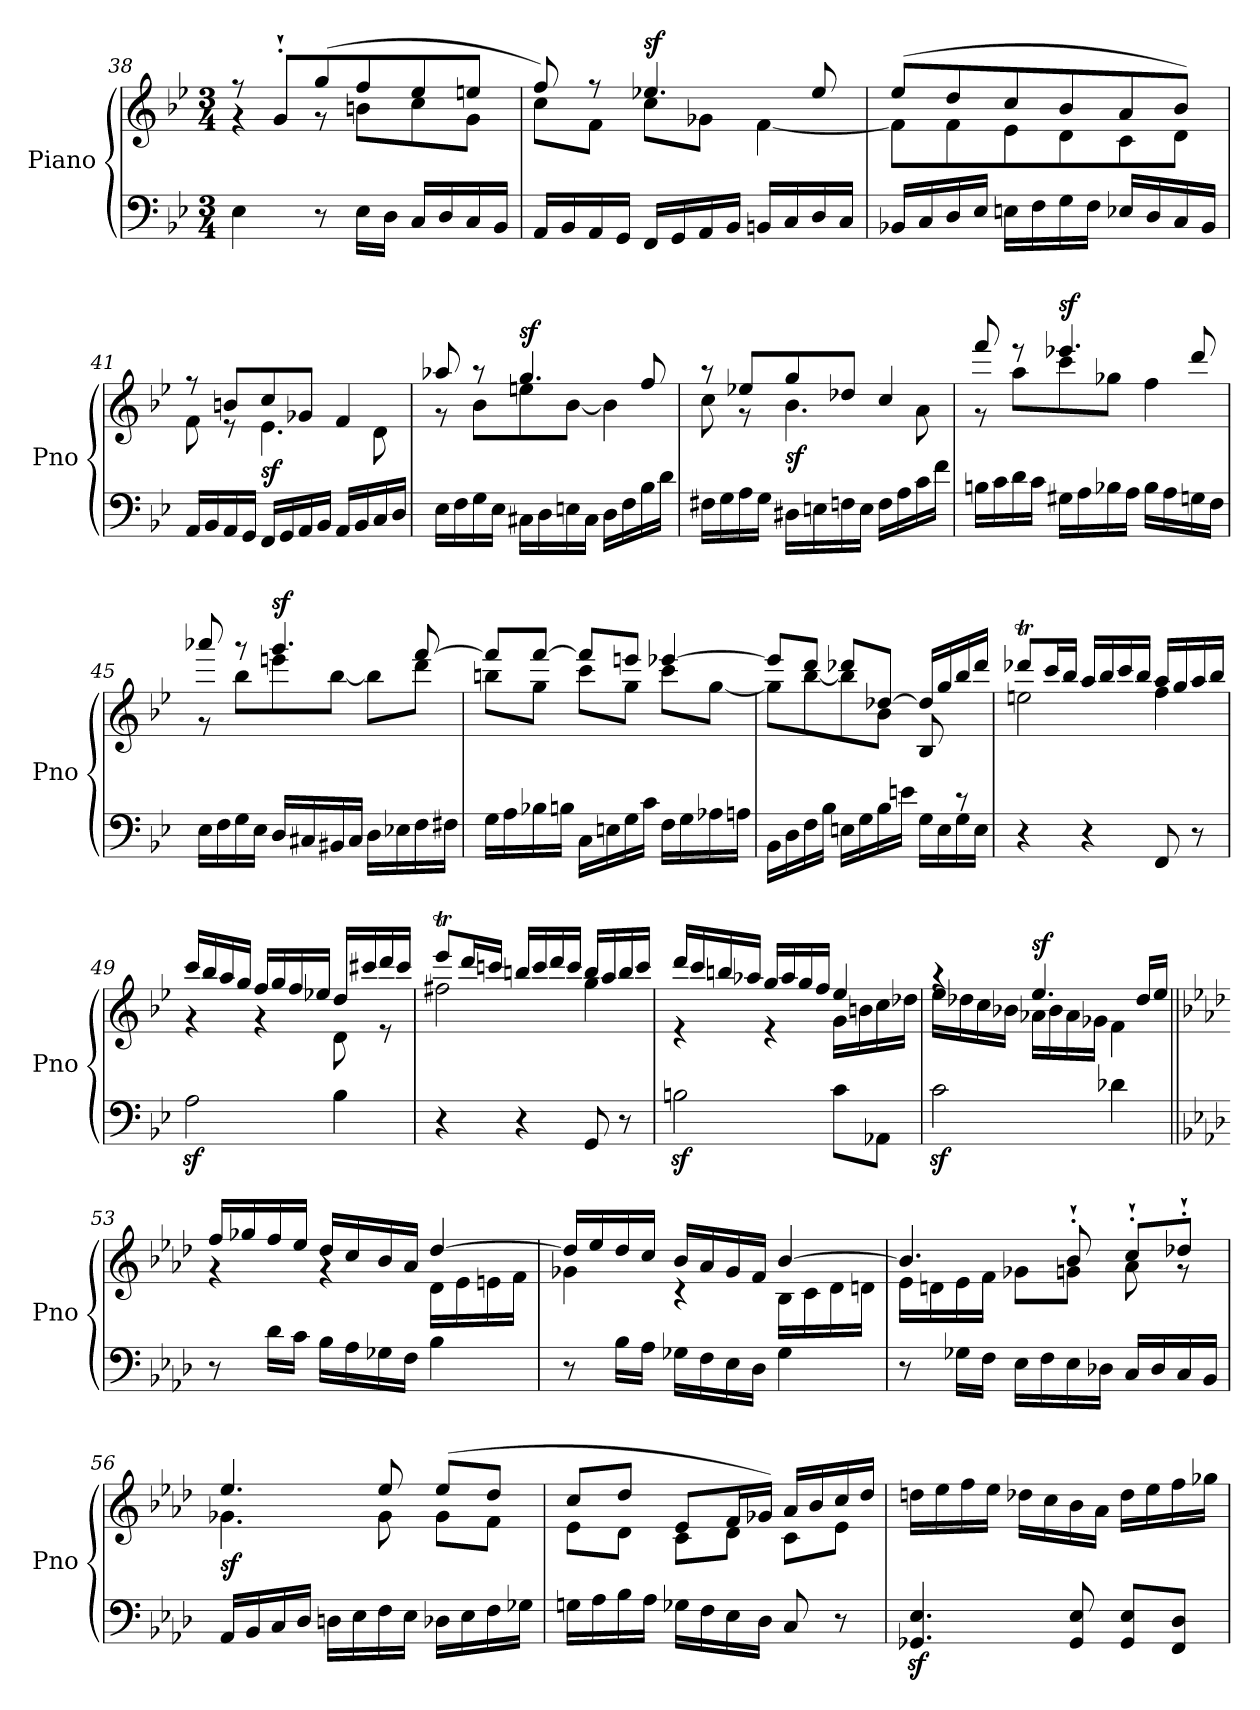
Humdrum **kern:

**kern	**kern	**dynam
*part1	*part1	*part1
*staff2	*staff1	*staff1/2
*I"Piano	*	*
*I'Pno	*	*
*clefF4	*clefG2	*
*k[b-e-]	*k[b-e-]	*
*B-:	*B-:	*
*M3/4	*M3/4	*
=38	=38	=38
*	*^	*
4E-\	8rff	4rg	.
.	8g'`/L	.	.
8r	(>8gg/	8rg	.
16E-\LL	8ff/	8bn\L	.
16D\JJ	.	.	.
16C/LL	8ee-/	8cc\	.
16D/	.	.	.
16C/	8een/J	8g\J	.
16BB-/JJ	.	.	.
!!LO:LB:g=z	!!
=39	=39	=39	=39
16AA/LL	8ff/)	8cc\L	.
16BB-/	.	.	.
16AA/	8rff	8f\J	.
16GG/JJ	.	.	.
!	!	!	!LO:DY:a
16FF/LL	4.ee-X/	8cc\L	sf
16GG/	.	.	.
16AA/	.	8g-X\J	.
16BB-/JJ	.	.	.
16BBn/LL	.	[4f\	.
16C/	.	.	.
16D/	8ee-/	.	.
16C/JJ	.	.	.
=40	=40	=40	=40
16BB-X/LL	(>8ee-/L	8f\L]	.
16C/	.	.	.
16D/	8dd/	8f\	.
16E-/JJ	.	.	.
16En\LL	8cc/	8e-\	.
16F\	.	.	.
16G\	8b-/	8d\	.
16F\JJ	.	.	.
16E-X/LL	8a/	8c\	.
16D/	.	.	.
16C/	8b-/J)	8d\J	.
16BB-/JJ	.	.	.
=41	=41	=41	=41
16AA/LL	8rff	8f\	.
16BB-/	.	.	.
16AA/	8bn/L	8re	.
16GG/JJ	.	.	.
!	!	!	!LO:DY:b
16FF/LL	8cc/	4.e-\	sf
16GG/	.	.	.
16AA/	8g-X/J	.	.
16BB-/JJ	.	.	.
16AA/LL	4f/	.	.
16BB-/	.	.	.
16C/	.	8d\	.
16D/JJ	.	.	.
!!LO:LB:g=z	!!
=42	=42	=42	=42
16E-\LL	8aa-X/	8r	.
16F\	.	.	.
16G\	8raa	8b-\L	.
16E-\JJ	.	.	.
!	!	!	!LO:DY:a
16C#X\LL	4.gg/	8een\	sf
16D\	.	.	.
16En\	.	[8b-\J	.
16C#\JJ	.	.	.
16D\LL	.	4b-\]	.
16F\	.	.	.
16B-\	8ff/	.	.
16d\JJ	.	.	.
=43	=43	=43	=43
16F#X\LL	8raa	8cc\	.
16G\	.	.	.
16A\	8ee-X/L	8rg	.
16G\JJ	.	.	.
!	!	!	!LO:DY:b
16D#X\LL	8gg/	4.b-\	sf
16En\	.	.	.
16Fn\	8dd-X/J	.	.
16E\JJ	.	.	.
16F\LL	4cc/	.	.
16A\	.	.	.
16c\	.	8a\	.
16f\JJ	.	.	.
=44	=44	=44	=44
16Bn\LL	8fff/	8r	.
16c\	.	.	.
16d\	8reee	8aa\L	.
16c\JJ	.	.	.
!	!	!	!LO:DY:a
16G#X\LL	4.eee-X/	8ccc\	sf
16A\	.	.	.
16B-X\	.	8gg-X\J	.
16A\JJ	.	.	.
16B-\LL	.	4ff\	.
16A\	.	.	.
16Gn\	8ddd/	.	.
16F\JJ	.	.	.
!!LO:LB:g=z	!!
=45	=45	=45	=45
16E-\LL	8aaa-X/	8r	.
16F\	.	.	.
16G\	8rggg	8bb-\L	.
16E-\JJ	.	.	.
!	!	!	!LO:DY:a
16D/LL	4.ggg/	8eeen\	sf
16C#X/	.	.	.
16BB#X/	.	[8bb-\J	.
16C#/JJ	.	.	.
16D\LL	.	8bb-\L]	.
16E-X\	.	.	.
16F\	[8fff/	8ddd\J	.
16F#X\JJ	.	.	.
=46	=46	=46	=46
16G\LL	8fff/L]	8bbn\L	.
16A\	.	.	.
16B-X\	[8fff/J	8gg\J	.
16Bn\JJ	.	.	.
16C\LL	8fff/L]	8ccc\L	.
16En\	.	.	.
16G\	8eeen/J	8gg\J	.
16c\JJ	.	.	.
16F\LL	[4eee-X/	8ccc\L	.
16G\	.	.	.
16A-X\	.	[8gg\J	.
16An\JJ	.	.	.
=47	=47	=47	=47
16BB-\LL	8eee-/L]	8gg\L]	.
16D\	.	.	.
16F\	8ddd/J	[8bb-\	.
16B-\JJ	.	.	.
16En\LL	8ddd-X/L	8bb-\]	.
16G\	.	.	.
16B-\	[8dd-X/J	8b-\J	.
16en\JJ	.	.	.
16G\LL	16dd-/LL]	8B-/	.
16E\	16gg/	.	.
16G\	16bb-/	8rGG	.
16E\JJ	16ddd-/JJ	.	.
!!LO:PB:g=z	!!
=48	=48	=48	=48
4r	8ddd-XT/L	2een\	.
.	16ccc/L	.	.
.	16bb-/JJ	.	.
4r	16aa/LL	.	.
.	16bb-/	.	.
.	16cccTTT/	.	.
.	16bb-/JJ	.	.
8FF/	16aa/LL	4ff\	.
.	16gg/	.	.
8r	16aa/	.	.
.	16bb-/JJ	.	.
=49	=49	=49	=49
2Az<\	16ccc/LL	4rg	.
.	16bb-/	.	.
.	16aa/	.	.
.	16gg/JJ	.	.
.	16ff/LL	4rg	.
.	16gg/	.	.
.	16ff/	.	.
.	16ee-X/JJ	.	.
4B-\	16dd/LL	8d\	.
.	16ccc#X/	.	.
.	16ddd/	8re	.
.	16ccc#/JJ	.	.
=50	=50	=50	=50
4r	8eee-T/L	2ff#X\	.
.	16ddd/L	.	.
.	16cccn/JJ	.	.
4r	16bbn/LL	.	.
.	16ccc/	.	.
.	16dddTTT/	.	.
.	16ccc/JJ	.	.
8GG/	16bb/LL	4gg\	.
.	16aa/	.	.
8r	16bb/	.	.
.	16ccc/JJ	.	.
!!LO:LB:g=z	!!
=51	=51	=51	=51
2Bnz<\	16ddd/LL	4r	.
.	16ccc/	.	.
.	16bbn/	.	.
.	16aa-X/JJ	.	.
.	16gg/LL	4r	.
.	16aa-/	.	.
.	16gg/	.	.
.	16ff/JJ	.	.
8c\L	4ee-/	16g\LL	.
.	.	16bn\	.
8AA-X\J	.	16cc\	.
.	.	16dd-X\JJ	.
=52	=52	=52	=52
2cz<\	4raa	16ee-\LL	.
.	.	16dd-X\	.
.	.	16cc\	.
.	.	16b-X\JJ	.
!	!	!	!LO:DY:a
.	4.ee-/	16a-X\LL	sf
.	.	16b-\	.
.	.	16a-\	.
.	.	16g-X\JJ	.
4d-X\	.	4f\	.
.	16dd-/LL	.	.
.	16ee-/JJ	.	.
!!LO:LB:g=z	!!
=53||	=53||	=53||	=53||
*k[b-e-a-d-]	*k[b-e-a-d-]	*	*
*A-:	*A-:	*	*
8r	16ff/LL	4rg	.
.	16gg-X/	.	.
16d-\LL	16ff/	.	.
16c\JJ	16ee-/JJ	.	.
16B-\LL	16dd-/LL	4rg	.
16A-\	16cc/	.	.
16G-X\	16b-/	.	.
16F\JJ	16a-/JJ	.	.
4B-\	[4dd-/	16d-\LL	.
.	.	16e-\	.
.	.	16en\	.
.	.	16f\JJ	.
=54	=54	=54	=54
8r	16dd-/LL]	4g-X\	.
.	16ee-/	.	.
16B-\LL	16dd-/	.	.
16A-\JJ	16cc/JJ	.	.
16G-X\LL	16b-/LL	4rc	.
16F\	16a-/	.	.
16E-\	16g-/	.	.
16D-\JJ	16f/JJ	.	.
4G-\	[4b-/	16B-\LL	.
.	.	16c\	.
.	.	16d-\	.
.	.	16dn\JJ	.
=55	=55	=55	=55
8r	4.b-/]	16e-\LL	.
.	.	16dn\	.
16G-X\LL	.	16e-\	.
16F\JJ	.	16f\JJ	.
16E-\LL	.	8g-X\L	.
16F\	.	.	.
16E-\	8b-'`/	8gn\J	.
16D-X\JJ	.	.	.
16C/LL	8cc'`/L	8a-\	.
16D-/	.	.	.
16C/	8dd-X'`/J	8rg	.
16BB-/JJ	.	.	.
!!LO:LB:g=z	!!
=56	=56	=56	=56
!	!	!	!LO:DY:b
16AA-/LL	4.ee-/	4.g-X\	sf
16BB-/	.	.	.
16C/	.	.	.
16D-/JJ	.	.	.
16Dn\LL	.	.	.
16E-\	.	.	.
16F\	8ee-/	8g-\	.
16E-\JJ	.	.	.
16D-X\LL	(>8ee-/L	8g-\L	.
16E-\	.	.	.
16F\	8dd-/J	8f\J	.
16G-X\JJ	.	.	.
=57	=57	=57	=57
16Gn\LL	8cc/L	8e-\L	.
16A-\	.	.	.
16B-\	8dd-/J	8d-\J	.
16A-\JJ	.	.	.
16G-X\LL	8e-/L	8c\L	.
16F\	.	.	.
16E-\	16f/L	8d-\J	.
16D-\JJ	16g-X/JJ)	.	.
8C/	16a-/LL	8c\L	.
.	16b-/	.	.
8r	16cc/	8e-\J	.
.	16dd-/JJ	.	.
*	*v	*v	*
=58	=58	=58
4.GG-X/z< 4.E-/z<	16ddn\LL	.
.	16ee-\	.
.	16ff\	.
.	16ee-\JJ	.
.	16dd-X\LL	.
.	16cc\	.
8GG-/ 8E-/	16b-\	.
.	16a-\JJ	.
8GG-/ 8E-/L	16dd-\LL	.
.	16ee-\	.
8FF/ 8D-/J	16ff\	.
.	16gg-X\JJ	.
=	=	=
*-	*-	*-
